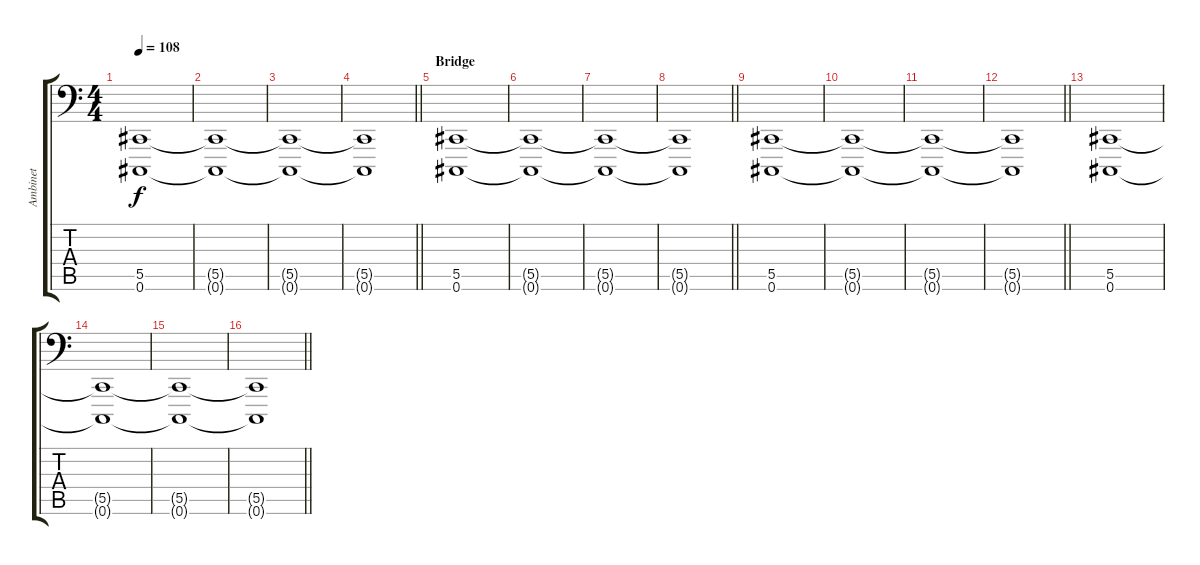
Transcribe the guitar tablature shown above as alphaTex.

\track ("Ambinet" "Ambinet") {instrument stringensemble1}
\staff {score tabs}
\tuning (Eb3 Bb2 Gb2 Db2 Ab1 Db1) {hide}
\ts (4 4)
\tempo 108
\clef f4
\ks c
(5.5 0.6).1{dy f} |
(5.5{t} 0.6{t}).1 |
(5.5{t} 0.6{t}).1 |
\barLineRight lightlight
(5.5{t} 0.6{t}).1 |
\section ("" "Bridge")
(5.5 0.6).1 |
(5.5{t} 0.6{t}).1 |
(5.5{t} 0.6{t}).1 |
\barLineRight lightlight
(5.5{t} 0.6{t}).1 |
(5.5 0.6).1 |
(5.5{t} 0.6{t}).1 |
(5.5{t} 0.6{t}).1 |
\barLineRight lightlight
(5.5{t} 0.6{t}).1 |
(5.5 0.6).1 |
(5.5{t} 0.6{t}).1 |
(5.5{t} 0.6{t}).1 |
\barLineRight lightlight
(5.5{t} 0.6{t}).1
